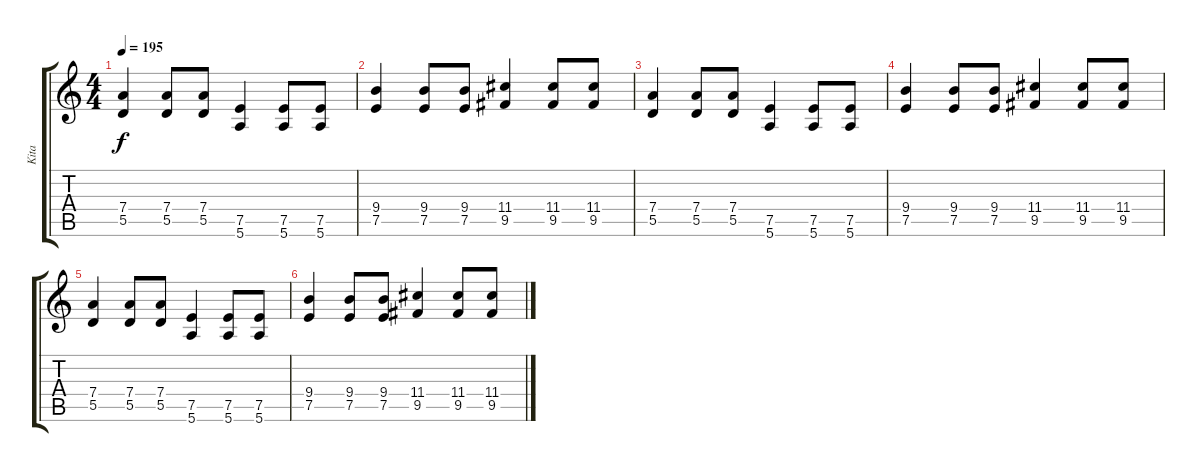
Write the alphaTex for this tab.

\track ("Kita" "Kita") {instrument distortionguitar}
\staff {score tabs}
\tuning (E4 B3 G3 D3 A2 E2) {hide}
\ts (4 4)
\tempo 195
\clef g2
\ks c
(7.4 5.5).4{dy f} (7.4 5.5).8 (7.4 5.5).8 (7.5 5.6).4 (7.5 5.6).8 (7.5 5.6).8 |
(9.4 7.5).4 (9.4 7.5).8 (9.4 7.5).8 (11.4 9.5).4 (11.4 9.5).8 (11.4 9.5).8 |
(7.4 5.5).4 (7.4 5.5).8 (7.4 5.5).8 (7.5 5.6).4 (7.5 5.6).8 (7.5 5.6).8 |
(9.4 7.5).4 (9.4 7.5).8 (9.4 7.5).8 (11.4 9.5).4 (11.4 9.5).8 (11.4 9.5).8 |
(7.4 5.5).4 (7.4 5.5).8 (7.4 5.5).8 (7.5 5.6).4 (7.5 5.6).8 (7.5 5.6).8 |
(9.4 7.5).4 (9.4 7.5).8 (9.4 7.5).8 (11.4 9.5).4 (11.4 9.5).8 (11.4 9.5).8
